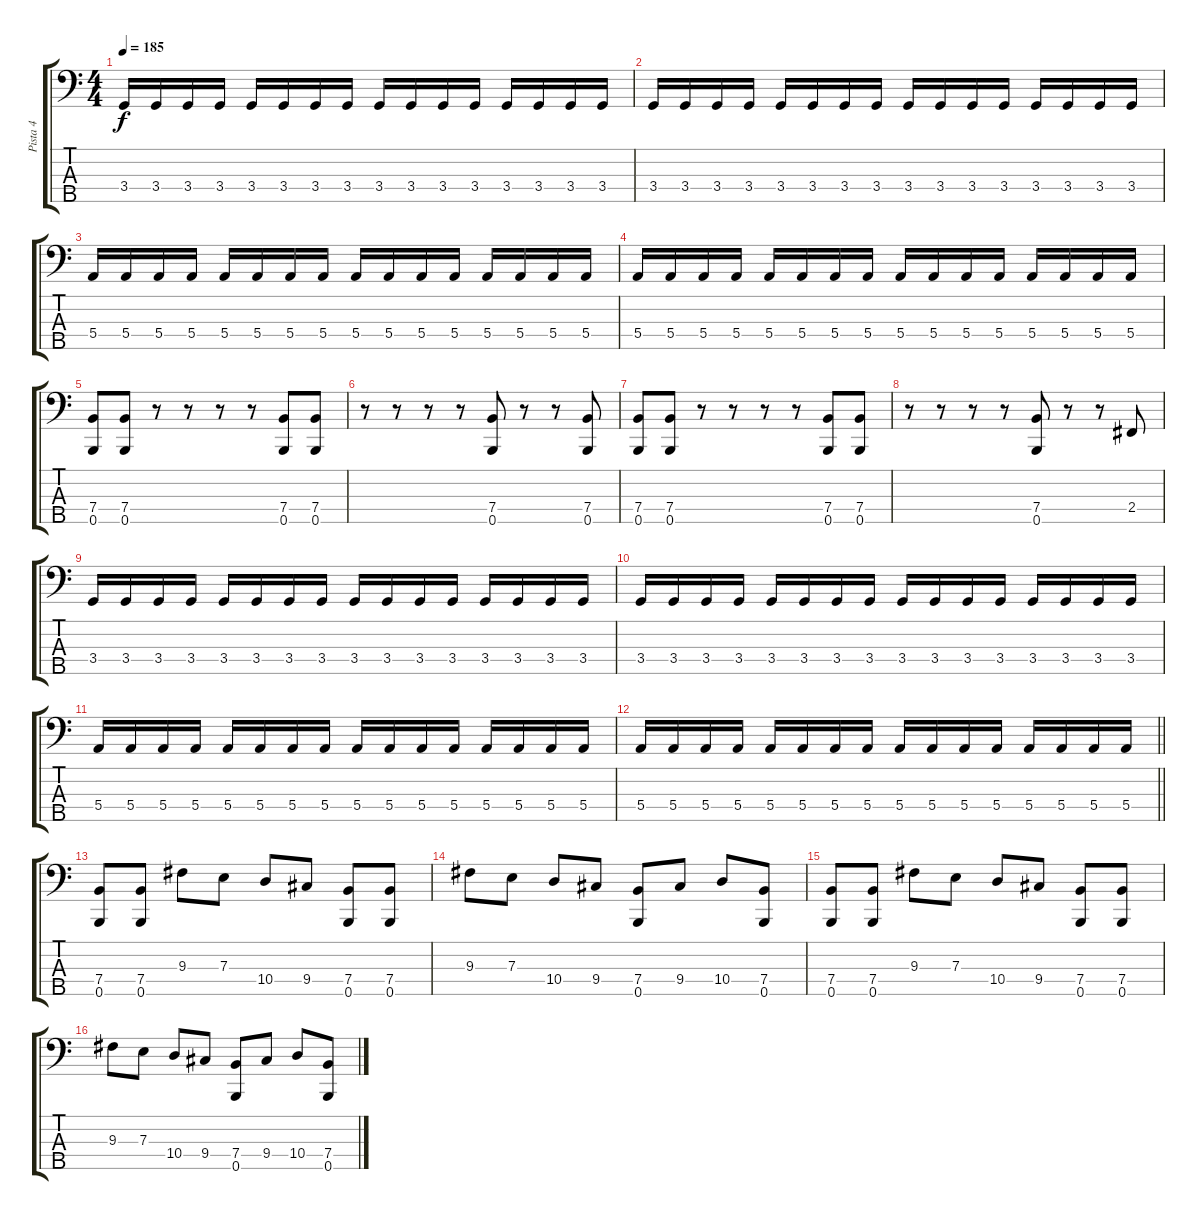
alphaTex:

\track ("Pista 4" "Pista 4") {instrument electricbasspick}
\staff {score tabs}
\tuning (G2 D2 A1 E1 B0) {hide}
\ts (4 4)
\tempo 185
\clef f4
\ks c
3.4.16{dy f} 3.4.16 3.4.16 3.4.16 3.4.16 3.4.16 3.4.16 3.4.16 3.4.16 3.4.16 3.4.16 3.4.16 3.4.16 3.4.16 3.4.16 3.4.16 |
3.4.16 3.4.16 3.4.16 3.4.16 3.4.16 3.4.16 3.4.16 3.4.16 3.4.16 3.4.16 3.4.16 3.4.16 3.4.16 3.4.16 3.4.16 3.4.16 |
5.4.16 5.4.16 5.4.16 5.4.16 5.4.16 5.4.16 5.4.16 5.4.16 5.4.16 5.4.16 5.4.16 5.4.16 5.4.16 5.4.16 5.4.16 5.4.16 |
5.4.16 5.4.16 5.4.16 5.4.16 5.4.16 5.4.16 5.4.16 5.4.16 5.4.16 5.4.16 5.4.16 5.4.16 5.4.16 5.4.16 5.4.16 5.4.16 |
(7.4 0.5).8 (7.4 0.5).8 r.8 r.8 r.8 r.8 (7.4 0.5).8 (7.4 0.5).8 |
r.8 r.8 r.8 r.8 (7.4 0.5).8 r.8 r.8 (7.4 0.5).8 |
(7.4 0.5).8 (7.4 0.5).8 r.8 r.8 r.8 r.8 (7.4 0.5).8 (7.4 0.5).8 |
r.8 r.8 r.8 r.8 (7.4 0.5).8 r.8 r.8 2.4.8 |
3.4.16 3.4.16 3.4.16 3.4.16 3.4.16 3.4.16 3.4.16 3.4.16 3.4.16 3.4.16 3.4.16 3.4.16 3.4.16 3.4.16 3.4.16 3.4.16 |
3.4.16 3.4.16 3.4.16 3.4.16 3.4.16 3.4.16 3.4.16 3.4.16 3.4.16 3.4.16 3.4.16 3.4.16 3.4.16 3.4.16 3.4.16 3.4.16 |
5.4.16 5.4.16 5.4.16 5.4.16 5.4.16 5.4.16 5.4.16 5.4.16 5.4.16 5.4.16 5.4.16 5.4.16 5.4.16 5.4.16 5.4.16 5.4.16 |
\barLineRight lightlight
5.4.16 5.4.16 5.4.16 5.4.16 5.4.16 5.4.16 5.4.16 5.4.16 5.4.16 5.4.16 5.4.16 5.4.16 5.4.16 5.4.16 5.4.16 5.4.16 |
(7.4 0.5).8 (7.4 0.5).8 9.3.8 7.3.8 10.4.8 9.4.8 (7.4 0.5).8 (7.4 0.5).8 |
9.3.8 7.3.8 10.4.8 9.4.8 (7.4 0.5).8 9.4.8 10.4.8 (7.4 0.5).8 |
(7.4 0.5).8 (7.4 0.5).8 9.3.8 7.3.8 10.4.8 9.4.8 (7.4 0.5).8 (7.4 0.5).8 |
9.3.8 7.3.8 10.4.8 9.4.8 (7.4 0.5).8 9.4.8 10.4.8 (7.4 0.5).8
